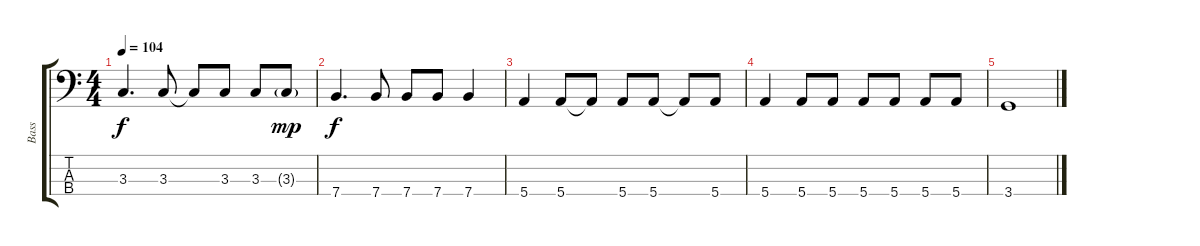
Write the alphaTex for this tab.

\track ("Bass" "Bass") {instrument electricbassfinger}
\staff {score tabs}
\tuning (G2 D2 A1 E1) {hide}
\ts (4 4)
\tempo 104
\clef f4
\ks c
3.3.4{d dy f} 3.3.8 3.3{t}.8 3.3.8 3.3.8 3.3{g}.8{dy mp} |
7.4.4{d dy f} 7.4.8 7.4.8 7.4.8 7.4.4 |
5.4.4 5.4.8 5.4{t}.8 5.4.8 5.4.8 5.4{t}.8 5.4.8 |
5.4.4 5.4.8 5.4.8 5.4.8 5.4.8 5.4.8 5.4.8 |
3.4.1
